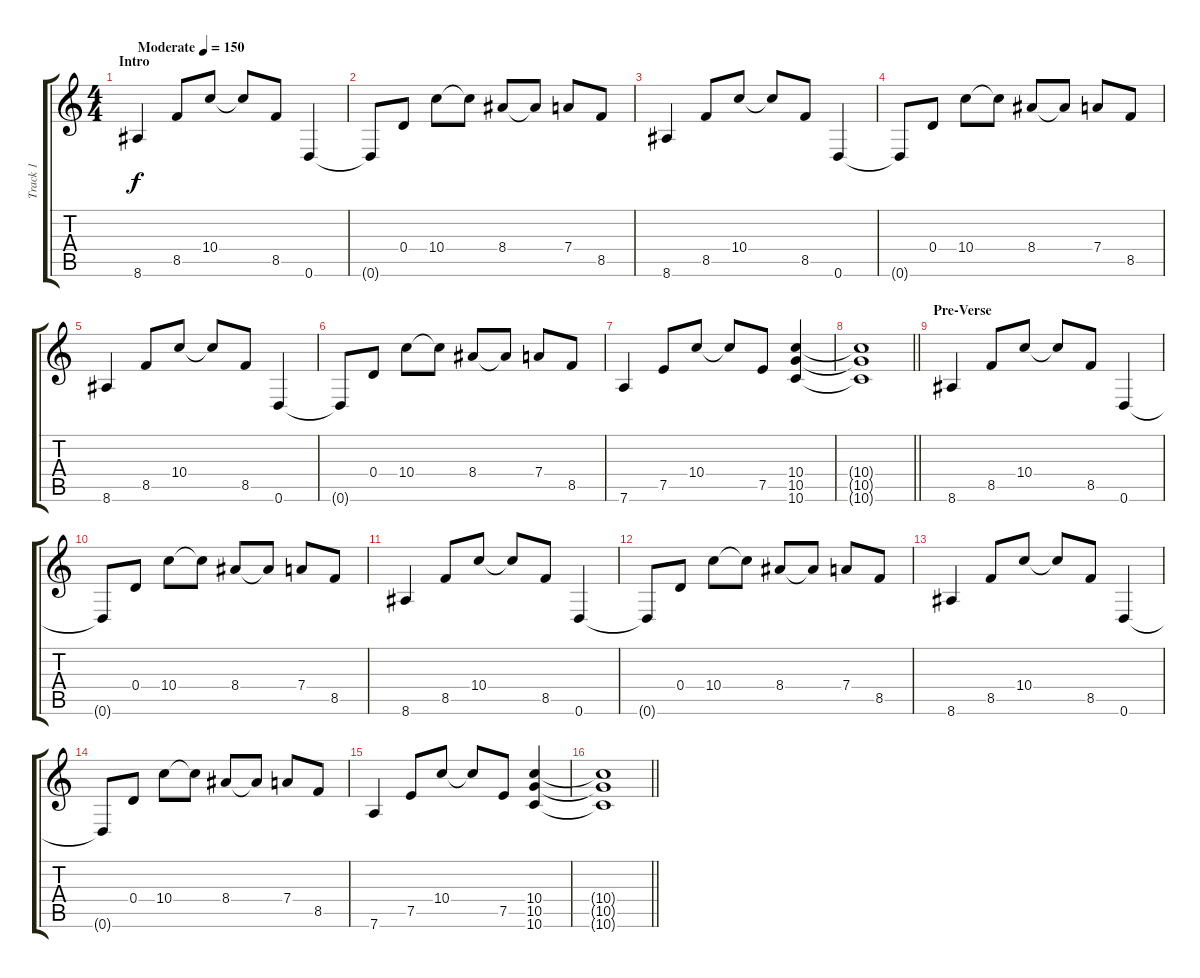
\track ("Track 1" "Track 1") {instrument acousticguitarnylon}
\staff {score tabs}
\tuning (E4 B3 G3 D3 A2 D2) {hide}
\ts (4 4)
\section ("" "Intro")
\tempo (150 "Moderate")
\clef g2
\ks c
8.6.4{dy f instrument acousticguitarnylon} 8.5.8 10.4.8 10.4{t}.8 8.5.8 0.6.4 |
0.6{t}.8 0.4.8 10.4.8 10.4{t}.8 8.4.8 8.4{t}.8 7.4.8 8.5.8 |
8.6.4 8.5.8 10.4.8 10.4{t}.8 8.5.8 0.6.4 |
0.6{t}.8 0.4.8 10.4.8 10.4{t}.8 8.4.8 8.4{t}.8 7.4.8 8.5.8 |
8.6.4 8.5.8 10.4.8 10.4{t}.8 8.5.8 0.6.4 |
0.6{t}.8 0.4.8 10.4.8 10.4{t}.8 8.4.8 8.4{t}.8 7.4.8 8.5.8 |
7.6.4 7.5.8 10.4.8 10.4{t}.8 7.5.8 (10.4 10.5 10.6).4 |
\barLineRight lightlight
(10.4{t} 10.5{t} 10.6{t}).1 |
\section ("" "Pre-Verse")
8.6.4 8.5.8 10.4.8 10.4{t}.8 8.5.8 0.6.4 |
0.6{t}.8 0.4.8 10.4.8 10.4{t}.8 8.4.8 8.4{t}.8 7.4.8 8.5.8 |
8.6.4 8.5.8 10.4.8 10.4{t}.8 8.5.8 0.6.4 |
0.6{t}.8 0.4.8 10.4.8 10.4{t}.8 8.4.8 8.4{t}.8 7.4.8 8.5.8 |
8.6.4 8.5.8 10.4.8 10.4{t}.8 8.5.8 0.6.4 |
0.6{t}.8 0.4.8 10.4.8 10.4{t}.8 8.4.8 8.4{t}.8 7.4.8 8.5.8 |
7.6.4 7.5.8 10.4.8 10.4{t}.8 7.5.8 (10.4 10.5 10.6).4 |
\barLineRight lightlight
(10.4{t} 10.5{t} 10.6{t}).1
